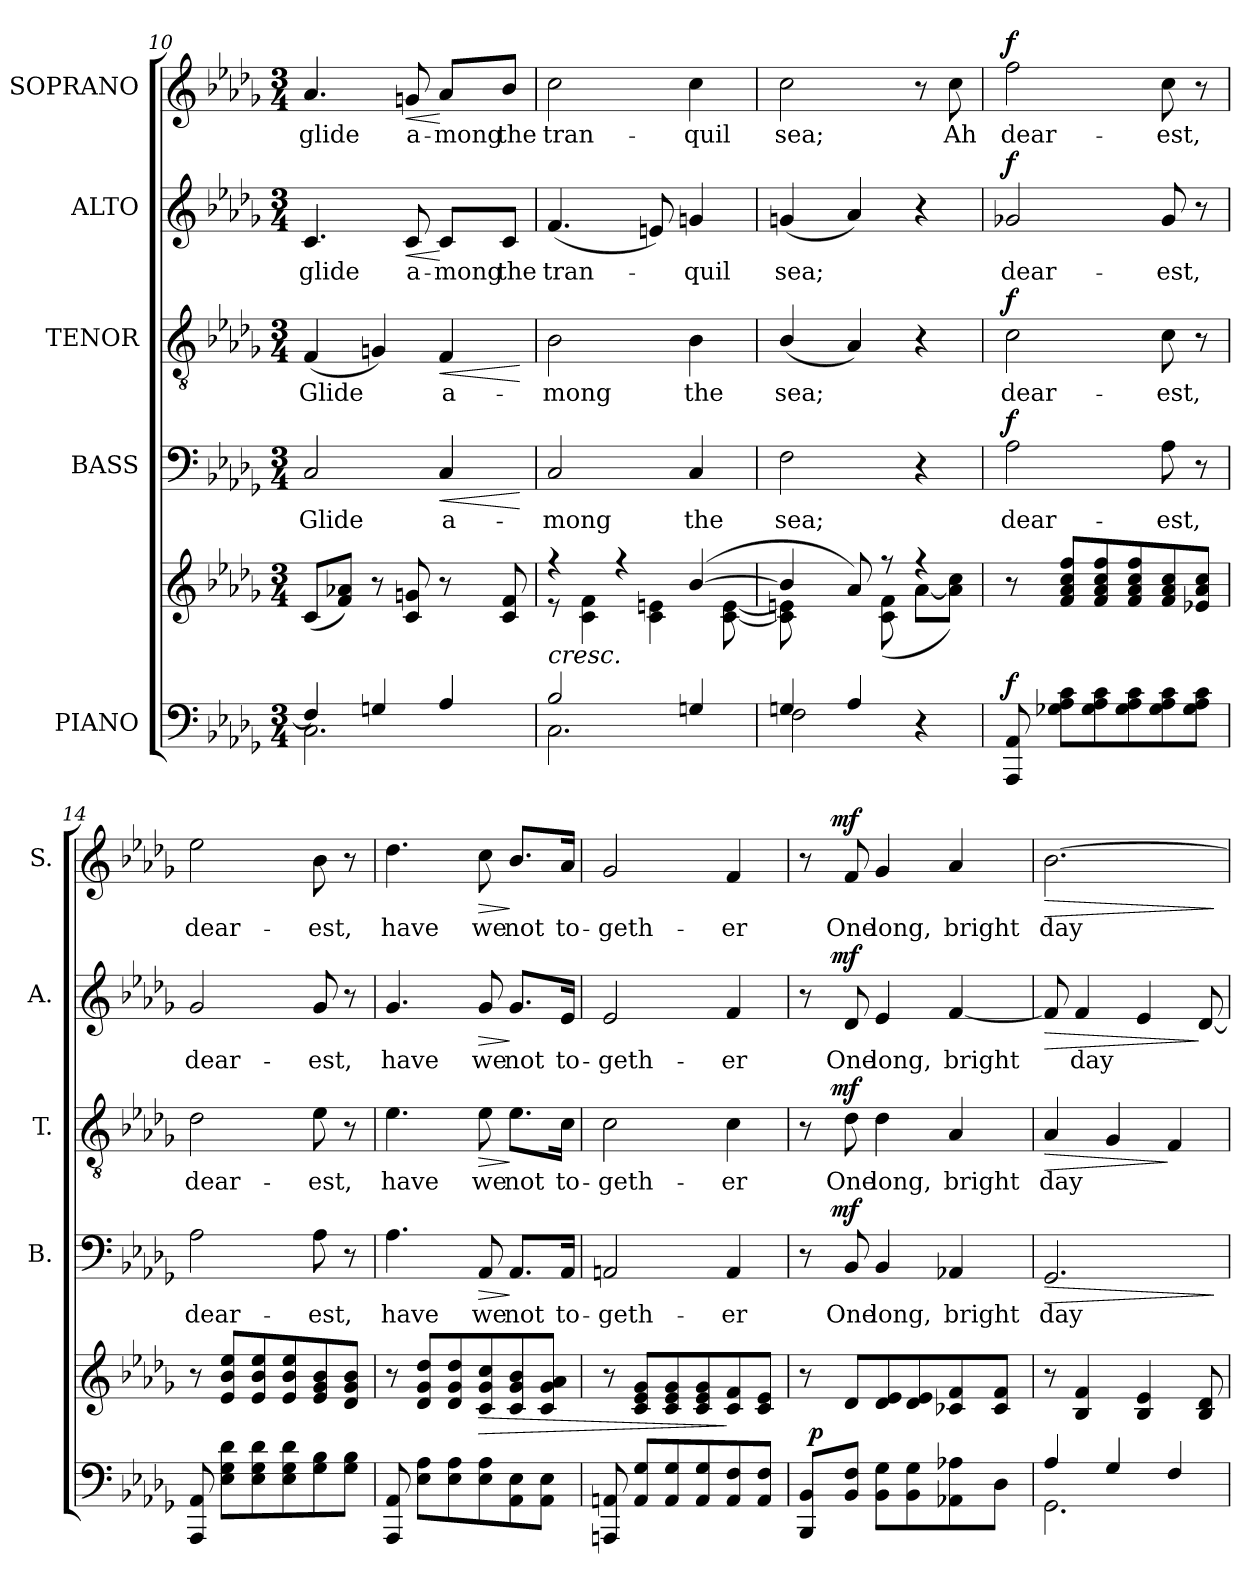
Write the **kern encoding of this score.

**kern	**kern	**dynam	**kern	**text	**dynam	**kern	**text	**dynam	**kern	**text	**dynam	**kern	**text	**dynam
*part5	*part5	*part5	*part4	*part4	*part4	*part3	*part3	*part3	*part2	*part2	*part2	*part1	*part1	*part1
*staff6	*staff5	*staff5/6	*staff4	*staff4	*staff4	*staff3	*staff3	*staff3	*staff2	*staff2	*staff2	*staff1	*staff1	*staff1
*I"PIANO	*	*	*I"BASS	*	*	*I"TENOR	*	*	*I"ALTO	*	*	*I"SOPRANO	*	*
*	*	*	*I'B.	*	*	*I'T.	*	*	*I'A.	*	*	*I'S.	*	*
*clefF4	*clefG2	*	*clefF4	*	*	*clefGv2	*	*	*clefG2	*	*	*clefG2	*	*
*k[b-e-a-d-g-]	*k[b-e-a-d-g-]	*	*k[b-e-a-d-g-]	*	*	*k[b-e-a-d-g-]	*	*	*k[b-e-a-d-g-]	*	*	*k[b-e-a-d-g-]	*	*
*D-:	*D-:	*	*D-:	*	*	*D-:	*	*	*D-:	*	*	*D-:	*	*
*M3/4	*M3/4	*	*M3/4	*	*	*M3/4	*	*	*M3/4	*	*	*M3/4	*	*
=10	=10	=10	=10	=10	=10	=10	=10	=10	=10	=10	=10	=10	=10	=10
*^	*	*	*	*	*	*	*	*	*	*	*	*	*	*
!	!	!	!	!	!LO:LY:b:cj	!	!	!LO:LY:b	!	!	!LO:LY:b:cj	!	!	!LO:LY:b:cj	!
4F/]	2.C\	(<8c/L	.	2C/	Glide	.	(<4F/	Glide	.	4.c/	glide	.	4.a-/	glide	.
.	.	8a-X/ 8f/J)	.	.	.	.	.	.	.	.	.	.	.	.	.
4Gn/	.	8r	.	.	.	.	4Gn/)	.	.	.	.	.	.	.	.
!	!	!	!	!	!	!	!	!	!	!	!LO:LY:b:cj	!LO:HP:b	!	!LO:LY:b:cj	!LO:HP:b
.	.	8c/ 8gn/	.	.	.	.	.	.	.	8c/	a-	<	8gn/	a-	<
!	!	!	!	!	!LO:LY:b:cj	!LO:HP:b	!	!LO:LY:b:cj	!LO:HP:b	!	!LO:LY:b:cj	!	!	!LO:LY:b:cj	!
4A-/	.	8r	.	4C/	a-	<	4F/	a-	<	8c/L	-mong	[	8a-/L	-mong	[
!	!	!	!	!	!	!	!	!	!	!	!LO:LY:b:cj	!	!	!LO:LY:b:cj	!
.	.	8f/ 8c/	.	.	.	.	.	.	.	8c/J	the	.	8b-/J	the	.
*v	*v	*	*	*	*	*	*	*	*	*	*	*	*	*	*
.	.	.	.	.	[	.	.	[	.	.	.	.	.	.
=11	=11	=11	=11	=11	=11	=11	=11	=11	=11	=11	=11	=11	=11	=11
*^	*^	*	*	*	*	*	*	*	*	*	*	*	*	*
!LO:TX:a:i:t=cresc.	!	!	!	!	!	!	!	!	!	!	!	!	!	!	!	!
!	!	!	!	!	!	!LO:LY:b:cj	!	!	!LO:LY:b:cj	!	!	!LO:LY:b	!	!	!LO:LY:b:cj	!
2B-/	2.C\	4rff	8re	.	2C/	-mong	.	2B-\	-mong	.	(<4.f/	tran-	.	2cc\	tran-	.
.	.	.	4c\ 4f\	.	.	.	.	.	.	.	.	.	.	.	.	.
.	.	4rff	.	.	.	.	.	.	.	.	.	.	.	.	.	.
.	.	.	4en\ 4c\	.	.	.	.	.	.	.	8en/)	.	.	.	.	.
!	!	!	!	!	!	!LO:LY:b:cj	!	!	!LO:LY:b:cj	!	!	!LO:LY:b:cj	!	!	!LO:LY:b:cj	!
4Gn/	.	(>[>4b-/	.	.	4C/	the	.	4B-\	the	.	4gn/	-quil	.	4cc\	-quil	.
.	.	.	[<8e\ [<8c\	.	.	.	.	.	.	.	.	.	.	.	.	.
=12	=12	=12	=12	=12	=12	=12	=12	=12	=12	=12	=12	=12	=12	=12	=12	=12
*	*	*	*^	*	*	*	*	*	*	*	*	*	*	*	*	*
!	!	!	!	!	!	!	!LO:LY:b:cj	!	!	!LO:LY:b	!	!	!LO:LY:b	!	!	!LO:LY:b:cj	!
4Gn/	2F\	4b-/]	8e\] 8c\]	4en\ 4c\	.	2F\	sea;	.	(<4B-/	sea;	.	(<4gn/	sea;	.	2cc\	sea;	.
.	.	.	4ryy	.	.	.	.	.	.	.	.	.	.	.	.	.	.
4A-/	.	8a-/)	.	2ryy	.	.	.	.	4A-/)	.	.	4a-/)	.	.	.	.	.
.	.	8rff	(<8c\ 8f\	.	.	.	.	.	.	.	.	.	.	.	.	.	.
4r	4ryy	4rff	[<8a-\L	.	.	4r	.	.	4r	.	.	4r	.	.	8r	.	.
!	!	!	!	!	!	!	!	!	!	!	!	!	!	!	!	!LO:LY:b:cj	!
.	.	.	8a-\] 8cc\J)	.	.	.	.	.	.	.	.	.	.	.	8cc\	Ah	.
*v	*v	*	*	*	*	*	*	*	*	*	*	*	*	*	*	*	*
*	*	*v	*v	*	*	*	*	*	*	*	*	*	*	*	*	*
=13	=13	=13	=13	=13	=13	=13	=13	=13	=13	=13	=13	=13	=13	=13	=13
!	!	!	!LO:DY:a=2	!	!LO:LY:b:cj	!LO:DY:a	!	!LO:LY:b:cj	!LO:DY:a	!	!LO:LY:b:cj	!LO:DY:a	!	!LO:LY:b:cj	!LO:DY:a
*	*v	*v	*	*	*	*	*	*	*	*	*	*	*	*	*
8AA-/ 8AAA-/	8r	f	2A-\	dear-	f	2c\	dear-	f	2g-X/	dear-	f	2ff\	dear-	f
8G-X\ 8c\ 8A-\L	8f/ 8ff/ 8cc/ 8a-/L	.	.	.	.	.	.	.	.	.	.	.	.	.
8G-\ 8A-\ 8c\	8a-/ 8f/ 8ff/ 8cc/	.	.	.	.	.	.	.	.	.	.	.	.	.
8G-\ 8c\ 8A-\	8ff/ 8cc/ 8a-/ 8f/	.	.	.	.	.	.	.	.	.	.	.	.	.
!	!	!	!	!LO:LY:b:cj	!	!	!LO:LY:b:cj	!	!	!LO:LY:b:cj	!	!	!LO:LY:b:cj	!
8G-\ 8c\ 8A-\	8f/ 8a-/ 8cc/	.	8A-\	-est,	.	8c\	-est,	.	8g-/	-est,	.	8cc\	-est,	.
8G-\ 8c\ 8A-\J	8a-/ 8cc/ 8e-X/J	.	8r	.	.	8r	.	.	8r	.	.	8r	.	.
!!LO:PB:g=z
=14	=14	=14	=14	=14	=14	=14	=14	=14	=14	=14	=14	=14	=14	=14
!	!	!	!	!LO:LY:b:cj	!	!	!LO:LY:b:cj	!	!	!LO:LY:b:cj	!	!	!LO:LY:b:cj	!
8AAA-/ 8AA-/	8r	.	2A-\	dear-	.	2d-\	dear-	.	2g-/	dear-	.	2ee-\	dear-	.
8E-\ 8d-\ 8G-\L	8e-/ 8b-/ 8ee-/L	.	.	.	.	.	.	.	.	.	.	.	.	.
8E-\ 8G-\ 8d-\	8ee-/ 8b-/ 8e-/	.	.	.	.	.	.	.	.	.	.	.	.	.
8G-\ 8d-\ 8E-\	8e-/ 8b-/ 8ee-/	.	.	.	.	.	.	.	.	.	.	.	.	.
!	!	!	!	!LO:LY:b:cj	!	!	!LO:LY:b:cj	!	!	!LO:LY:b:cj	!	!	!LO:LY:b:cj	!
8G-\ 8B-\	8e-/ 8b-/ 8g-/	.	8A-\	-est,	.	8e-\	-est,	.	8g-/	-est,	.	8b-\	-est,	.
8B-\ 8G-\J	8g-/ 8b-/ 8d-/J	.	8r	.	.	8r	.	.	8r	.	.	8r	.	.
=15	=15	=15	=15	=15	=15	=15	=15	=15	=15	=15	=15	=15	=15	=15
!	!	!	!	!LO:LY:b:cj	!	!	!LO:LY:b:cj	!	!	!LO:LY:b:cj	!	!	!LO:LY:b:cj	!
8AAA-/ 8AA-/	8r	.	4.A-\	have	.	4.e-\	have	.	4.g-/	have	.	4.dd-\	have	.
8A-\ 8E-\L	8d-/ 8dd-/ 8g-/L	.	.	.	.	.	.	.	.	.	.	.	.	.
8E-\ 8A-\	8g-/ 8dd-/ 8d-/	.	.	.	.	.	.	.	.	.	.	.	.	.
!	!	!LO:HP:b	!	!LO:LY:b:cj	!LO:HP:b	!	!LO:LY:b:cj	!LO:HP:b	!	!LO:LY:b:cj	!LO:HP:b	!	!LO:LY:b:cj	!LO:HP:b
8A-\ 8E-\	8g-/ 8cc/ 8c/	>	8AA-/	we	>	8e-\	we	>	8g-/	we	>	8cc\	we	>
!	!	!	!	!LO:LY:b:cj	!	!	!LO:LY:b:cj	!	!	!LO:LY:b:cj	!	!	!LO:LY:b:cj	!
8AA-\ 8E-\	8g-/ 8b-/ 8c/	.	8.AA-/L	not	]	8.e-\L	not	]	8.g-/L	not	]	8.b-/L	not	]
8E-\ 8AA-\J	8c/ 8g-/ 8a-/J	.	.	.	.	.	.	.	.	.	.	.	.	.
!	!	!	!	!LO:LY:b:cj	!	!	!LO:LY:b:cj	!	!	!LO:LY:b:cj	!	!	!LO:LY:b:cj	!
.	.	.	16AA-/Jk	to-	.	16c\Jk	to-	.	16e-/Jk	to-	.	16a-/Jk	to-	.
=16	=16	=16	=16	=16	=16	=16	=16	=16	=16	=16	=16	=16	=16	=16
!	!	!	!	!LO:LY:b:cj	!	!	!LO:LY:b:cj	!	!	!LO:LY:b:cj	!	!	!LO:LY:b:cj	!
8AAn/ 8AAAn/	8r	.	2AAn/	-geth-	.	2c\	-geth-	.	2e-/	-geth-	.	2g-/	-geth-	.
8AA/ 8G-/L	8c/ 8e-/ 8g-/L	.	.	.	.	.	.	.	.	.	.	.	.	.
8G-/ 8AA/	8e-/ 8c/ 8g-/	.	.	.	.	.	.	.	.	.	.	.	.	.
8AA/ 8G-/	8e-/ 8g-/ 8c/	.	.	.	.	.	.	.	.	.	.	.	.	.
!	!	!	!	!LO:LY:b:cj	!	!	!LO:LY:b:cj	!	!	!LO:LY:b:cj	!	!	!LO:LY:b:cj	!
8F/ 8AA/	8c/ 8f/	]	4AA/	-er	.	4c\	-er	.	4f/	-er	.	4f/	-er	.
8F/ 8AA/J	8e-/ 8c/J	.	.	.	.	.	.	.	.	.	.	.	.	.
=17	=17	=17	=17	=17	=17	=17	=17	=17	=17	=17	=17	=17	=17	=17
*^	*	*	*^	*	*	*^	*	*	*^	*	*	*^	*	*
8BB-/ 8BBB-/L	64ryy	8r	.	8r	16.ryy	.	.	8r	16.ryy	.	.	8r	16.ryy	.	.	8r	16.ryy	.	.
!	!	!	!LO:DY:a=2	!	!	!	!	!	!	!	!	!	!	!	!	!	!	!	!
.	2ryy	.	p	.	.	.	.	.	.	.	.	.	.	.	.	.	.	.	.
!	!	!	!	!	!	!	!LO:DY:a	!	!	!	!LO:DY:a	!	!	!	!LO:DY:a	!	!	!	!LO:DY:a
.	.	.	.	.	2ryy	.	mf	.	2ryy	.	mf	.	2ryy	.	mf	.	2ryy	.	mf
!	!	!	!	!	!	!LO:LY:b:cj	!	!	!	!LO:LY:b:cj	!	!	!	!LO:LY:b:cj	!	!	!	!LO:LY:b:cj	!
8F/ 8BB-/J	.	8d-/L	.	8BB-/	.	One	.	8d-\	.	One	.	8d-/	.	One	.	8f/	.	One	.
!	!	!	!	!	!	!LO:LY:b:cj	!	!	!	!LO:LY:b:cj	!	!	!	!LO:LY:b:cj	!	!	!	!LO:LY:b:cj	!
8G-\ 8BB-\L	.	8d-/ 8e-/	.	4BB-/	.	long,	.	4d-\	.	long,	.	4e-/	.	long,	.	4g-/	.	long,	.
8BB-\ 8G-\	.	8d-/ 8e-/	.	.	.	.	.	.	.	.	.	.	.	.	.	.	.	.	.
!	!	!	!	!	!	!LO:LY:b:cj	!	!	!	!LO:LY:b:cj	!	!	!	!LO:LY:b	!	!	!	!LO:LY:b:cj	!
8A-X\ 8AA-X\	.	8c-X/ 8f/	.	4AA-X/	.	bright	.	4A-/	.	bright	.	[<4f/	.	bright	.	4a-/	.	bright	.
.	8...ryy	.	.	.	.	.	.	.	.	.	.	.	.	.	.	.	.	.	.
.	.	.	.	.	8ryy	.	.	.	8ryy	.	.	.	8ryy	.	.	.	8ryy	.	.
8D-\J	.	8f/ 8c-/J	.	.	.	.	.	.	.	.	.	.	.	.	.	.	.	.	.
.	.	.	.	.	32ryy	.	.	.	32ryy	.	.	.	32ryy	.	.	.	32ryy	.	.
=18	=18	=18	=18	=18	=18	=18	=18	=18	=18	=18	=18	=18	=18	=18	=18	=18	=18	=18	=18
!	!	!	!	!	!	!LO:LY:b	!LO:HP:b	!	!	!LO:LY:b	!LO:HP:b	!	!	!	!LO:HP:b	!	!	!LO:LY:b	!LO:HP:b
*	*	*	*	*v	*v	*	*	*	*	*	*	*v	*v	*	*	*v	*v	*	*
*	*	*	*	*	*	*	*v	*v	*	*	*	*	*	*	*	*
4A-/	2.GG-\	8r	.	2.GG-/	day	>	4A-/	day	>	8f/]	.	>	[>2.b-\	day	>
!	!	!	!	!	!	!	!	!	!	!	!LO:LY:b	!	!	!	!
.	.	4B-/ 4f/	.	.	.	.	.	.	.	4f/	day	.	.	.	.
4G-/	.	.	.	.	.	.	4G-/	.	.	.	.	.	.	.	.
.	.	4B-/ 4e-/	.	.	.	.	.	.	.	4e-/	.	.	.	.	.
4F/	.	.	.	.	.	.	4F/	.	]	.	.	.	.	.	.
.	.	8d-/ 8B-/	.	.	.	.	.	.	.	[<8d-/	.	]	.	.	.
*v	*v	*	*	*	*	*	*	*	*	*	*	*	*	*	*
.	.	.	.	.	]	.	.	.	.	.	.	.	.	]
=	=	=	=	=	=	=	=	=	=	=	=	=	=	=
*-	*-	*-	*-	*-	*-	*-	*-	*-	*-	*-	*-	*-	*-	*-
